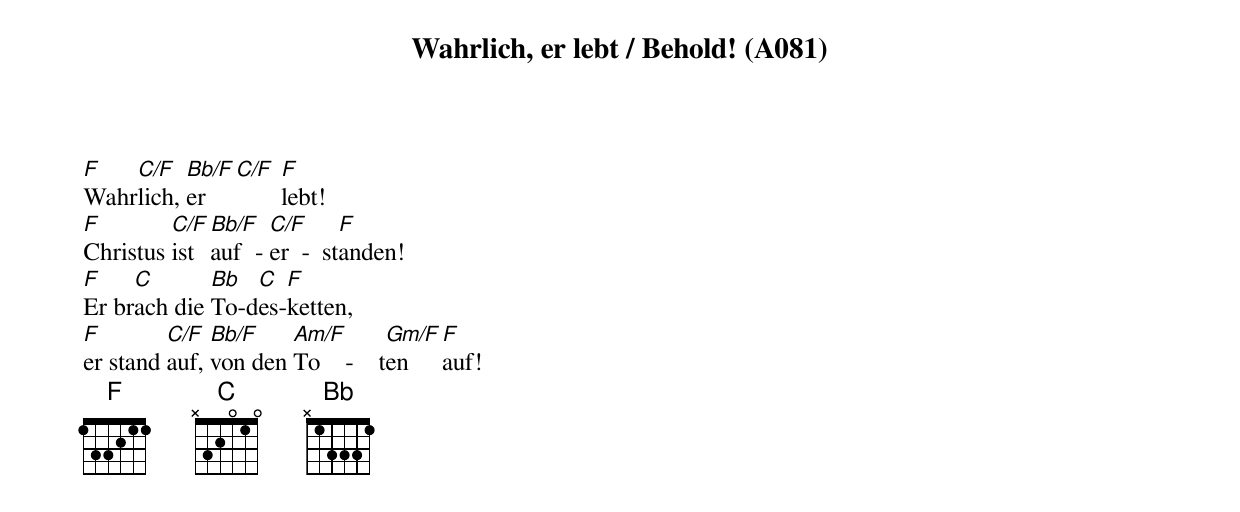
{title: Wahrlich, er lebt / Behold! (A081)}
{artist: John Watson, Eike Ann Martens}
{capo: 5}


[F]Wahr[C/F]lich, [Bb/F]er [C/F] [F]lebt!
[F]Christus [C/F]ist [Bb/F]auf  - [C/F]er  -  st[F]anden!
[F]Er br[C]ach die [Bb]To-d[C]es-[F]ketten,
[F]er stand [C/F]auf, [Bb/F]von den [Am/F]To    -    t[Gm/F]en [F]auf!
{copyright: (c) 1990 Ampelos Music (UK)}
